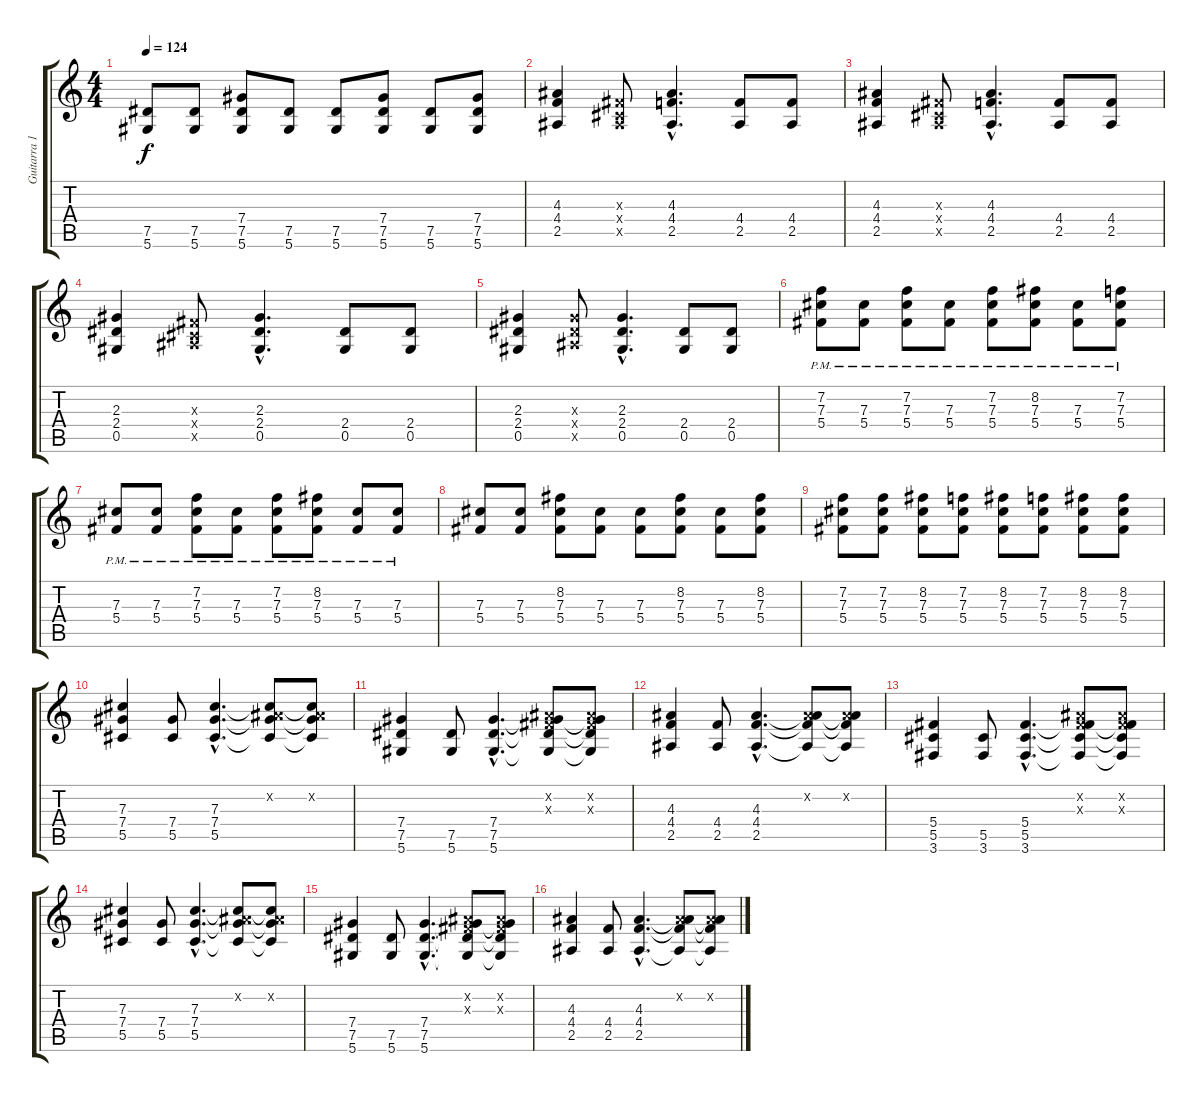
\track ("Guitarra 1" "Guitarra 1") {instrument overdrivenguitar}
\staff {score tabs}
\tuning (Eb4 Bb3 Gb3 Db3 Ab2 Eb2) {hide}
\ts (4 4)
\tempo 124
\clef g2
\ks c
(7.5 5.6).8{dy f} (7.5 5.6).8 (7.4 7.5 5.6).8 (7.5 5.6).8 (7.5 5.6).8 (7.4 7.5 5.6).8 (7.5 5.6).8 (7.4 7.5 5.6).8 |
(4.3 4.4 2.5).4 (0.3{x} 0.4{x} 2.5{x}).8 (4.3{hac} 4.4{hac} 2.5{hac}).4{d} (4.4 2.5).8 (4.4 2.5).8 |
(4.3 4.4 2.5).4 (0.3{x} 0.4{x} 2.5{x}).8 (4.3{hac} 4.4{hac} 2.5{hac}).4{d} (4.4 2.5).8 (4.4 2.5).8 |
(2.3 2.4 0.5).4 (0.3{x} 0.4{x} 2.5{x}).8 (2.3{hac} 2.4{hac} 0.5{hac}).4{d} (2.4 0.5).8 (2.4 0.5).8 |
(2.3 2.4 0.5).4 (2.3{x} 2.4{x} 2.5{x}).8 (2.3{hac} 2.4{hac} 0.5{hac}).4{d} (2.4 0.5).8 (2.4 0.5).8 |
(7.2{pm} 7.3 5.4{pm}).8 (7.3{pm} 5.4{pm}).8 (7.2{pm} 7.3{pm} 5.4{pm}).8 (7.3{pm} 5.4{pm}).8 (7.2{pm} 7.3{pm} 5.4{pm}).8 (8.2{pm} 7.3{pm} 5.4{pm}).8 (7.3{pm} 5.4{pm}).8 (7.2{pm} 7.3{pm} 5.4{pm}).8 |
(7.3{pm} 5.4{pm}).8 (7.3{pm} 5.4{pm}).8 (7.2{pm} 7.3{pm} 5.4{pm}).8 (7.3{pm} 5.4{pm}).8 (7.2{pm} 7.3{pm} 5.4{pm}).8 (8.2{pm} 7.3{pm} 5.4{pm}).8 (7.3{pm} 5.4{pm}).8 (7.3{pm} 5.4{pm}).8 |
(7.3 5.4).8 (7.3 5.4).8 (8.2 7.3 5.4).8 (7.3 5.4).8 (7.3 5.4).8 (8.2 7.3 5.4).8 (7.3 5.4).8 (8.2 7.3 5.4).8 |
(7.2 7.3 5.4).8 (7.2 7.3 5.4).8 (8.2 7.3 5.4).8 (7.2 7.3 5.4).8 (8.2 7.3 5.4).8 (7.2 7.3 5.4).8 (8.2 7.3 5.4).8 (8.2 7.3 5.4).8 |
(7.3 7.4 5.5).4 (7.4 5.5).8 (7.3{hac} 7.4{hac} 5.5{hac}).4{d} (0.2{x} 7.3{t} 7.4{t} 5.5{t}).8 (0.2{x} 7.3{t} 7.4{t} 5.5{t}).8 |
(7.4 7.5 5.6).4 (7.5 5.6).8 (7.4{hac} 7.5{hac} 5.6{hac}).4{d} (0.2{x} 0.3{x} 7.4{t} 7.5{t} 5.6{t}).8 (0.2{x} 0.3{x} 7.4{t} 7.5{t} 5.6{t}).8 |
(4.3 4.4 2.5).4 (4.4 2.5).8 (4.3{hac} 4.4{hac} 2.5{hac}).4{d} (0.2{x} 4.3{t} 4.4{t} 2.5{t}).8 (0.2{x} 4.3{t} 4.4{t} 2.5{t}).8 |
(5.4 5.5 3.6).4 (5.5 3.6).8 (5.4{hac} 5.5{hac} 3.6{hac}).4{d} (0.2{x} 0.3{x} 5.4{t} 5.5{t} 3.6{t}).8 (0.2{x} 0.3{x} 5.4{t} 5.5{t} 3.6{t}).8 |
(7.3 7.4 5.5).4 (7.4 5.5).8 (7.3{hac} 7.4{hac} 5.5{hac}).4{d} (0.2{x} 7.3{t} 7.4{t} 5.5{t}).8 (0.2{x} 7.3{t} 7.4{t} 5.5{t}).8 |
(7.4 7.5 5.6).4 (7.5 5.6).8 (7.4{hac} 7.5{hac} 5.6{hac}).4{d} (0.2{x} 0.3{x} 7.4{t} 7.5{t} 5.6{t}).8 (0.2{x} 0.3{x} 7.4{t} 7.5{t} 5.6{t}).8 |
(4.3 4.4 2.5).4 (4.4 2.5).8 (4.3{hac} 4.4{hac} 2.5{hac}).4{d} (0.2{x} 4.3{t} 4.4{t} 2.5{t}).8 (0.2{x} 4.3{t} 4.4{t} 2.5{t}).8
